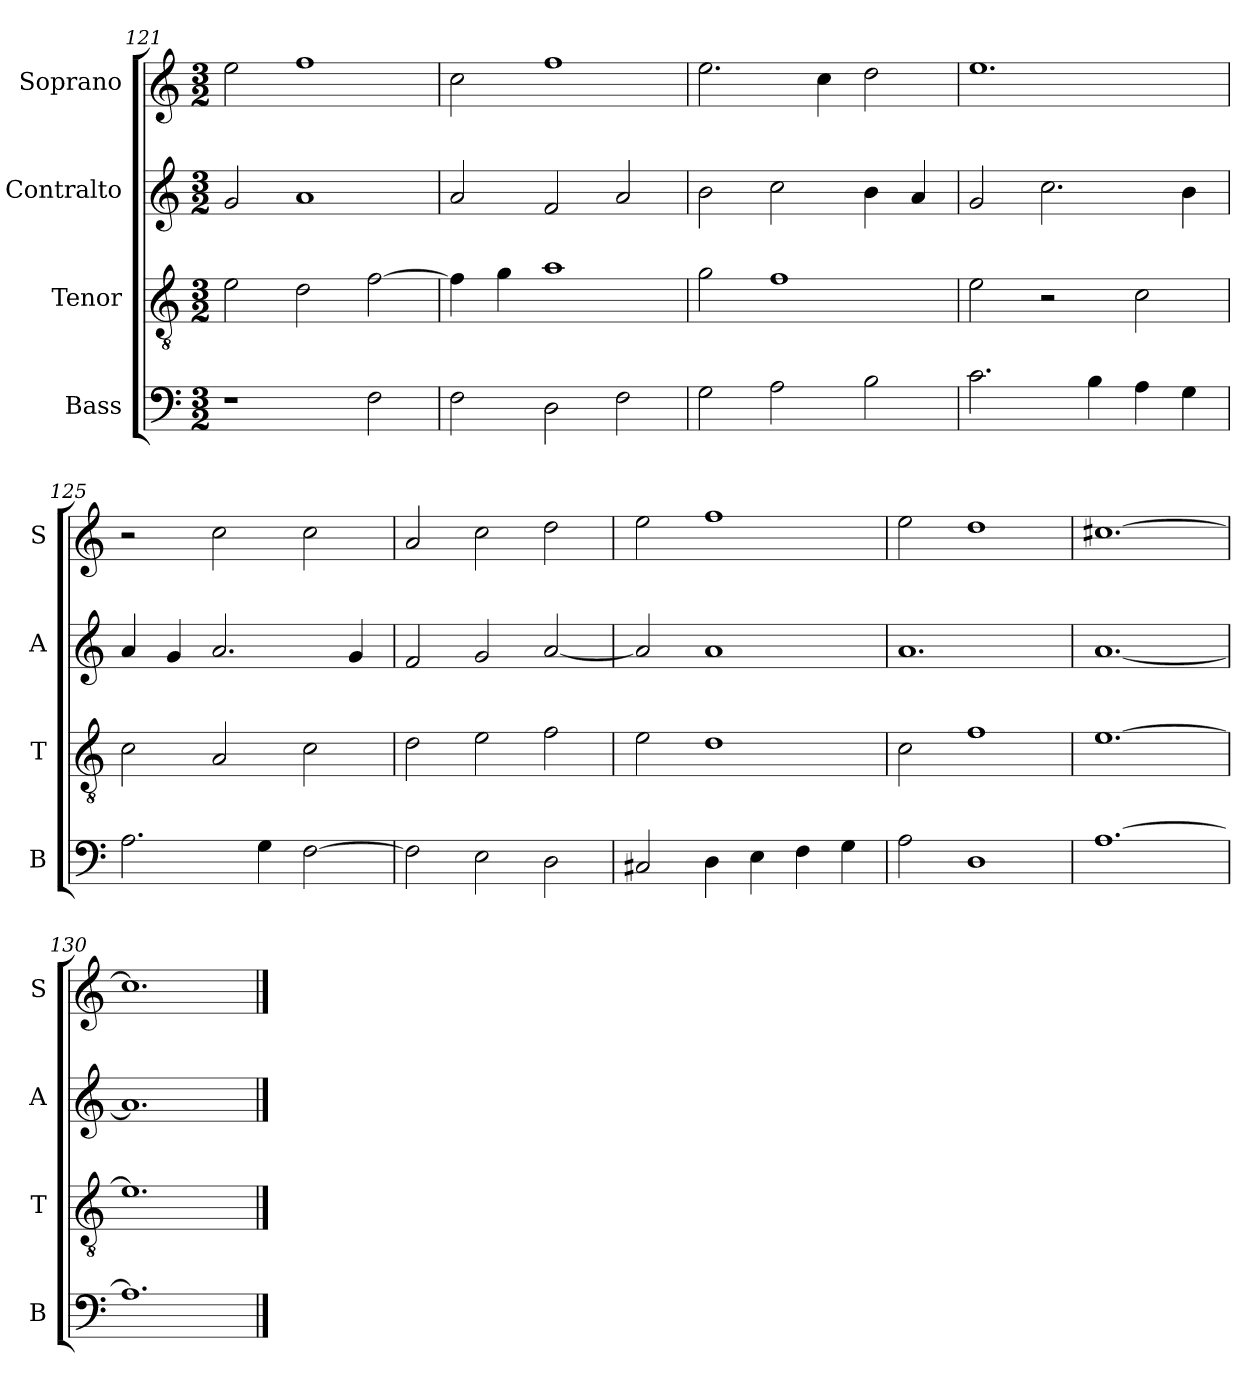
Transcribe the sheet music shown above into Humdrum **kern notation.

**kern	**kern	**kern	**kern
*part4	*part3	*part2	*part1
*staff4	*staff3	*staff2	*staff1
*I"Bass	*I"Tenor	*I"Contralto	*I"Soprano
*I'B	*I'T	*I'A	*I'S
*clefF4	*clefGv2	*clefG2	*clefG2
*k[]	*k[]	*k[]	*k[]
*A:aeo	*A:aeo	*A:aeo	*A:aeo
*M3/2	*M3/2	*M3/2	*M3/2
=121	=121	=121	=121
1r	2e	2g	2ee
.	2d	1a	1ff
2F	[2f	.	.
=122	=122	=122	=122
2F	4f]	2a	2cc
.	4g	.	.
2D	1a	2f	1ff
2F	.	2a	.
=123	=123	=123	=123
2G	2g	2b	2.ee
2A	1f	2cc	.
.	.	.	4cc
2B	.	4b	2dd
.	.	4a	.
=124	=124	=124	=124
2.c	2e	2g	1.ee
.	2r	2.cc	.
4B	.	.	.
4A	2c	.	.
4G	.	4b	.
=125	=125	=125	=125
2.A	2c	4a	2r
.	.	4g	.
.	2A	2.a	2cc
4G	.	.	.
[2F	2c	.	2cc
.	.	4g	.
=126	=126	=126	=126
2F]	2d	2f	2a
2E	2e	2g	2cc
2D	2f	[2a	2dd
=127	=127	=127	=127
2C#X	2e	2a]	2ee
4D	1d	1a	1ff
4E	.	.	.
4F	.	.	.
4G	.	.	.
=128	=128	=128	=128
2A	2c	1.a	2ee
1D	1f	.	1dd
=129	=129	=129	=129
[1.A	[1.e	[1.a	[1.cc#X
=130	=130	=130	=130
1.A]	1.e]	1.a]	1.cc#]
==	==	==	==
*-	*-	*-	*-
